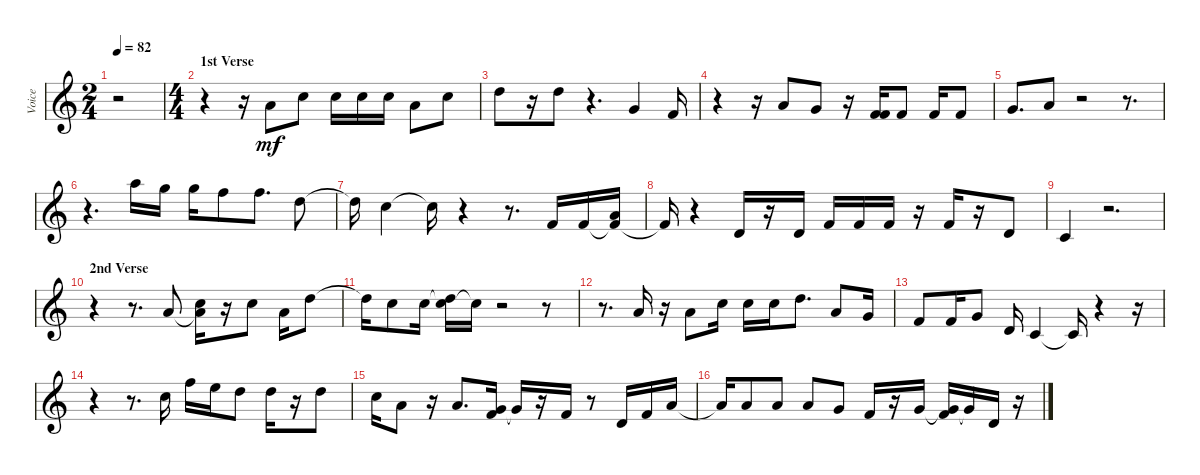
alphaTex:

\track ("Voice" "Voice") {instrument voiceoohs}
\staff {score}
\tuning (E4 B3 G3 D3 A2 E2 B1) {hide}
\ts (2 4)
\tempo 82
\clef g2
\ks c
r.2{dy mf instrument voiceoohs} |
\ts (4 4)
\section ("" "1st Verse")
r.4 r.16 5.1.8 8.1.8 8.1.16 8.1.16 8.1.16 5.1.8 8.1.8 |
10.1.8 r.16 10.1.8 r.4{d} 3.1.4 1.1.16 |
r.4 r.16 5.1.8 3.1.8 r.16 (1.1 6.2).16 1.1.8 1.1.16 1.1.8 |
3.1.8{d} 5.1.8 r.2 r.8{d} |
r.4{d} 17.1.16 15.1.16 15.1.16 13.1.8 13.1.8{d} 10.1.8 |
10.1{t}.16 8.1.4 8.1{t}.16 r.4 r.8{d} 1.1.16 1.1.16 (1.1{t} 10.2).16 |
1.1{t}.16 r.4 3.2.16 r.16 3.2.16 1.1.16 1.1.16 1.1.16 r.16 1.1.16 r.16 3.2.8 |
1.2.4 r.2{d} |
\section ("" "2nd Verse")
r.4 r.8{d} 5.1.8 (5.1{t} 13.2).16 r.16 8.1.8 5.1.16 10.1.8 |
10.1{t}.16 8.1.8 8.1.16 (8.1{t} 15.2).16 8.1{t}.16 r.2 r.8 |
r.8{d} 5.1.16 r.16 5.1.8 8.1.16 8.1.16 8.1.16 10.1.8{d} 5.1.8 3.1.16 |
1.1.8 1.1.16 3.1.8 3.2.16 1.2.4 1.2{t}.16 r.4 r.16 |
r.4 r.8{d} 8.1.16 13.1.16 12.1.16 10.1.8 10.1.16 r.16 10.1.8 |
8.1.16 5.1.8 r.16 5.1.8{d} (3.1 6.2).16 3.1{t}.16 r.16 1.1.16 r.8 3.2.16 1.1.16 5.1.16 |
5.1{t}.16 5.1.8 5.1.8 5.1.8 3.1.8 1.1.16 r.16 3.1.16 (3.1{t} 6.2).16 3.1{t}.16 3.2.16 r.16
